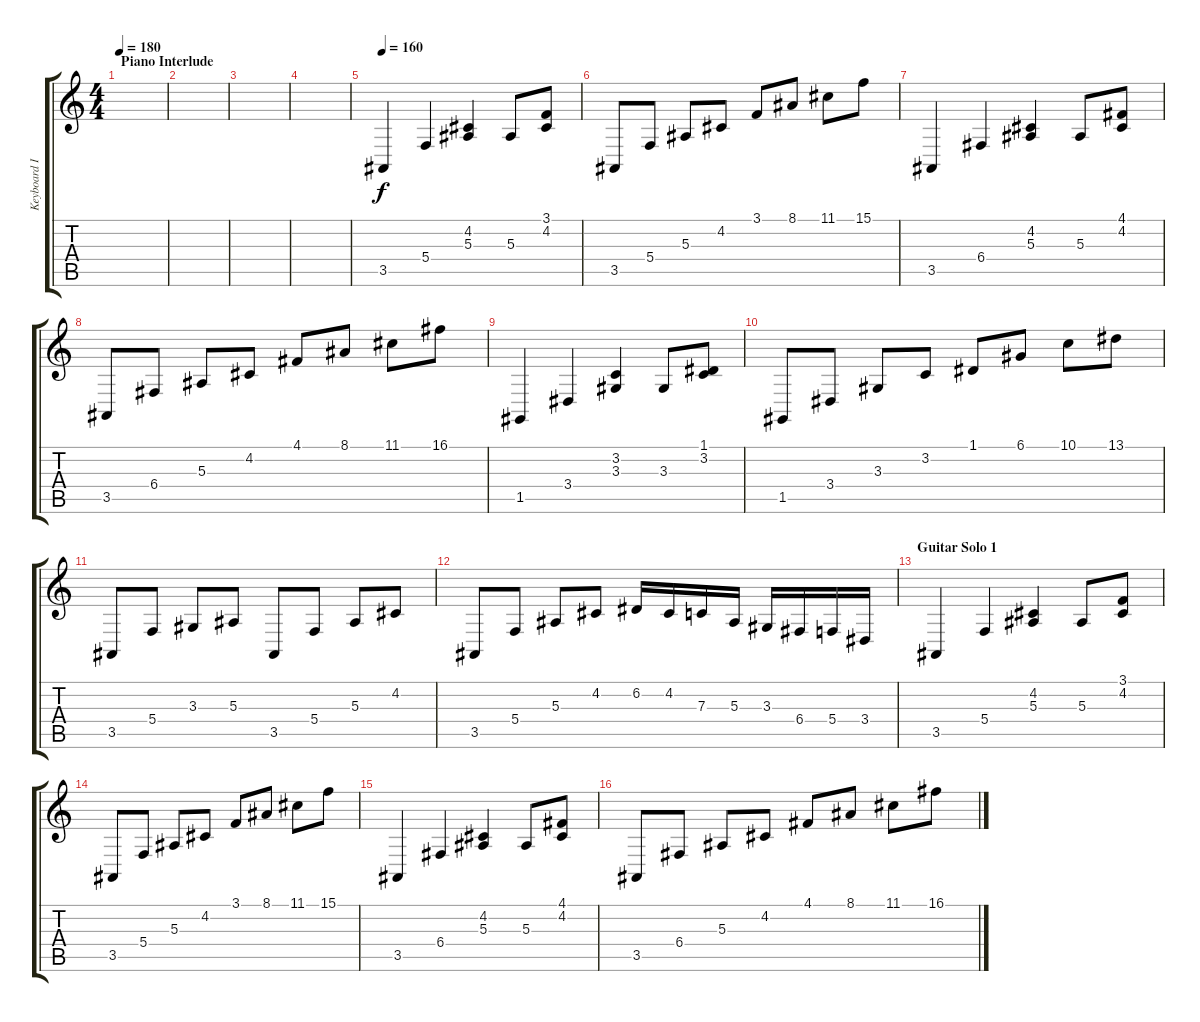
\track ("Keyboard III" "Keyboard I") {instrument acousticgrandpiano}
\staff {score tabs}
\tuning (D4 A3 F3 C3 G2 D2) {hide}
\ts (4 4)
\section ("" "Piano Interlude")
\tempo 180
\clef g2
\ks c
|
|
|
|
\tempo 160
3.5.4 5.4.4 (4.2 5.3).4 5.3.8 (3.1 4.2).8 |
3.5.8 5.4.8 5.3.8 4.2.8 3.1.8 8.1.8 11.1.8 15.1.8 |
3.5.4 6.4.4 (4.2 5.3).4 5.3.8 (4.1 4.2).8 |
3.5.8 6.4.8 5.3.8 4.2.8 4.1.8 8.1.8 11.1.8 16.1.8 |
1.5.4 3.4.4 (3.2 3.3).4 3.3.8 (1.1 3.2).8 |
1.5.8 3.4.8 3.3.8 3.2.8 1.1.8 6.1.8 10.1.8 13.1.8 |
3.5.8 5.4.8 3.3.8 5.3.8 3.5.8 5.4.8 5.3.8 4.2.8 |
3.5.8 5.4.8 5.3.8 4.2.8 6.2.16 4.2.16 7.3.16 5.3.16 3.3.16 6.4.16 5.4.16 3.4.16 |
\section ("" "Guitar Solo 1")
3.5.4 5.4.4 (4.2 5.3).4 5.3.8 (3.1 4.2).8 |
3.5.8 5.4.8 5.3.8 4.2.8 3.1.8 8.1.8 11.1.8 15.1.8 |
3.5.4 6.4.4 (4.2 5.3).4 5.3.8 (4.1 4.2).8 |
3.5.8 6.4.8 5.3.8 4.2.8 4.1.8 8.1.8 11.1.8 16.1.8
